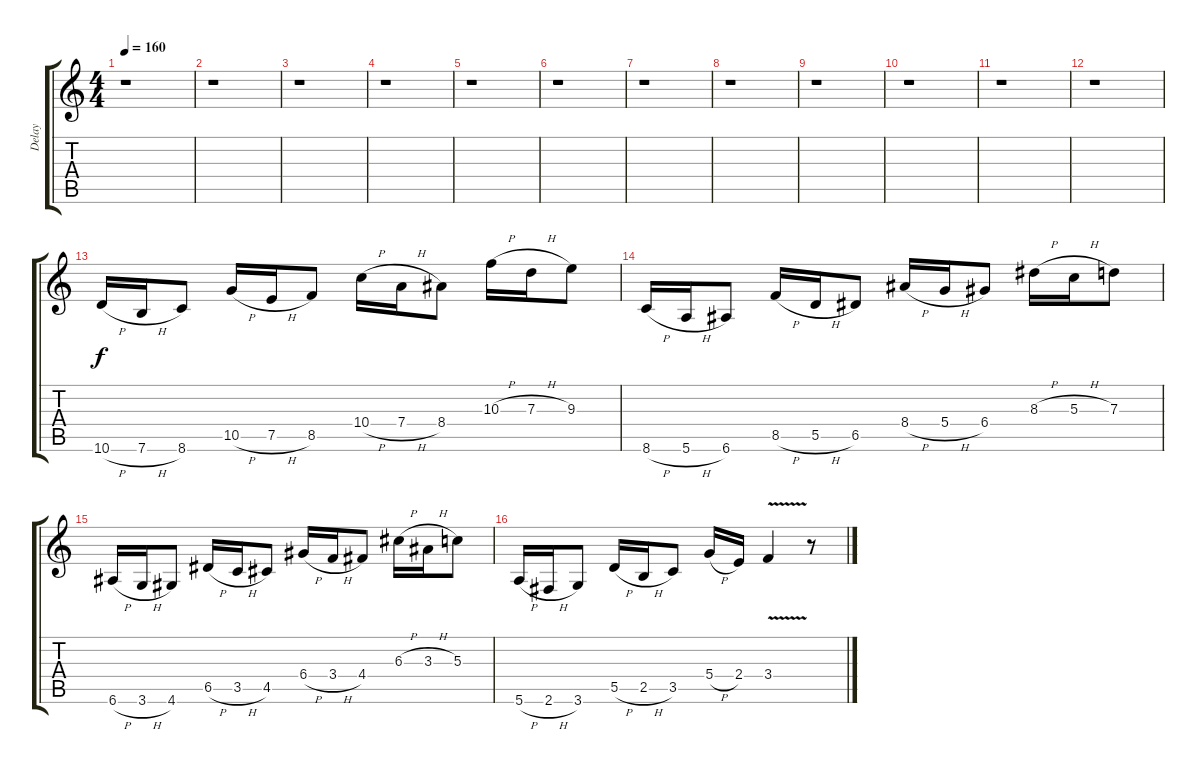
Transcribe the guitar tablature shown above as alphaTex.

\track ("Delay" "Delay") {instrument electricguitarmuted}
\staff {score tabs}
\tuning (E4 B3 G3 D3 A2 E2) {hide}
\ts (4 4)
\tempo 160
\clef g2
\ks c
r.1{dy f} |
r.1 |
r.1 |
r.1 |
r.1 |
r.1 |
r.1 |
r.1 |
r.1 |
r.1 |
r.1 |
r.1 |
10.6{h}.16 7.6{h}.16 8.6.8 10.5{h}.16 7.5{h}.16 8.5.8 10.4{h}.16 7.4{h}.16 8.4.8 10.3{h}.16 7.3{h}.16 9.3.8 |
8.6{h}.16 5.6{h}.16 6.6.8 8.5{h}.16 5.5{h}.16 6.5.8 8.4{h}.16 5.4{h}.16 6.4.8 8.3{h}.16 5.3{h}.16 7.3.8 |
6.6{h}.16 3.6{h}.16 4.6.8 6.5{h}.16 3.5{h}.16 4.5.8 6.4{h}.16 3.4{h}.16 4.4.8 6.3{h}.16 3.3{h}.16 5.3.8 |
5.6{h}.16 2.6{h}.16 3.6.8 5.5{h}.16 2.5{h}.16 3.5.8 5.4{h}.16 2.4.16 3.4{v}.4 r.8
